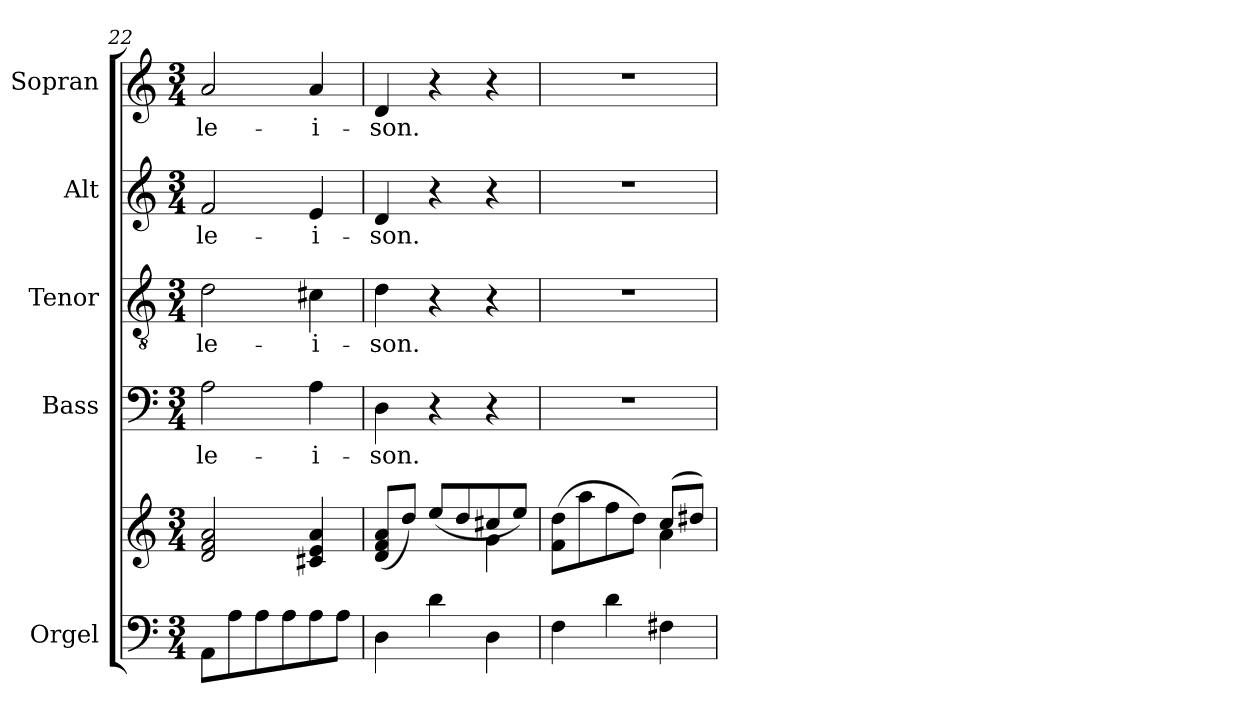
**kern	**kern	**kern	**text	**kern	**text	**kern	**text	**kern	**text
*part5	*part5	*part4	*part4	*part3	*part3	*part2	*part2	*part1	*part1
*staff6	*staff5	*staff4	*staff4	*staff3	*staff3	*staff2	*staff2	*staff1	*staff1
*I"Orgel	*	*I"Bass	*	*I"Tenor	*	*I"Alt	*	*I"Sopran	*
*I'Org.	*	*I'B.	*	*I'T.	*	*I'A.	*	*I'S.	*
!!LO:PB:g=z
*clefF4	*clefG2	*clefF4	*	*clefGv2	*	*clefG2	*	*clefG2	*
*k[]	*k[]	*k[]	*	*k[]	*	*k[]	*	*k[]	*
*C:	*C:	*C:	*	*C:	*	*C:	*	*C:	*
*M3/4	*M3/4	*M3/4	*	*M3/4	*	*M3/4	*	*M3/4	*
=22	=22	=22	=22	=22	=22	=22	=22	=22	=22
!	!	!	!LO:LY:b	!	!LO:LY:b	!	!LO:LY:b	!	!LO:LY:b
8AA\L	2d/ 2f/ 2a/	2A\	-le-	2d\	-le-	2f/	-le-	2a/	-le-
8A\	.	.	.	.	.	.	.	.	.
8A\	.	.	.	.	.	.	.	.	.
8A\	.	.	.	.	.	.	.	.	.
!	!	!	!LO:LY:b	!	!LO:LY:b	!	!LO:LY:b	!	!LO:LY:b
8A\	4c#X/ 4e/ 4a/	4A\	-i-	4c#X\	-i-	4e/	-i-	4a/	-i-
8A\J	.	.	.	.	.	.	.	.	.
=23	=23	=23	=23	=23	=23	=23	=23	=23	=23
*	*^	*	*	*	*	*	*	*	*
!	!	!	!	!LO:LY:b	!	!LO:LY:b	!	!LO:LY:b	!	!LO:LY:b
4D\	(<8d/ 8f/ 8a/L	2ryy	4D\	-son.	4d\	-son.	4d/	-son.	4d/	-son.
.	8dd/J)	.	.	.	.	.	.	.	.	.
4d\	(>8ee/L	.	4r	.	4r	.	4r	.	4r	.
.	8dd/	.	.	.	.	.	.	.	.	.
4D\	8cc#X/	4g\	4r	.	4r	.	4r	.	4r	.
.	8ee/J)	.	.	.	.	.	.	.	.	.
=24	=24	=24	=24	=24	=24	=24	=24	=24	=24	=24
4F\	(>8f\ 8dd\L	2ryy	2.r	.	2.r	.	2.r	.	2.r	.
.	8aa\	.	.	.	.	.	.	.	.	.
4d\	8ff\	.	.	.	.	.	.	.	.	.
.	8dd\J)	.	.	.	.	.	.	.	.	.
4F#X\	(>8cc/L	4a\	.	.	.	.	.	.	.	.
.	8dd#X/J)	.	.	.	.	.	.	.	.	.
*	*v	*v	*	*	*	*	*	*	*	*
=	=	=	=	=	=	=	=	=	=
*-	*-	*-	*-	*-	*-	*-	*-	*-	*-
